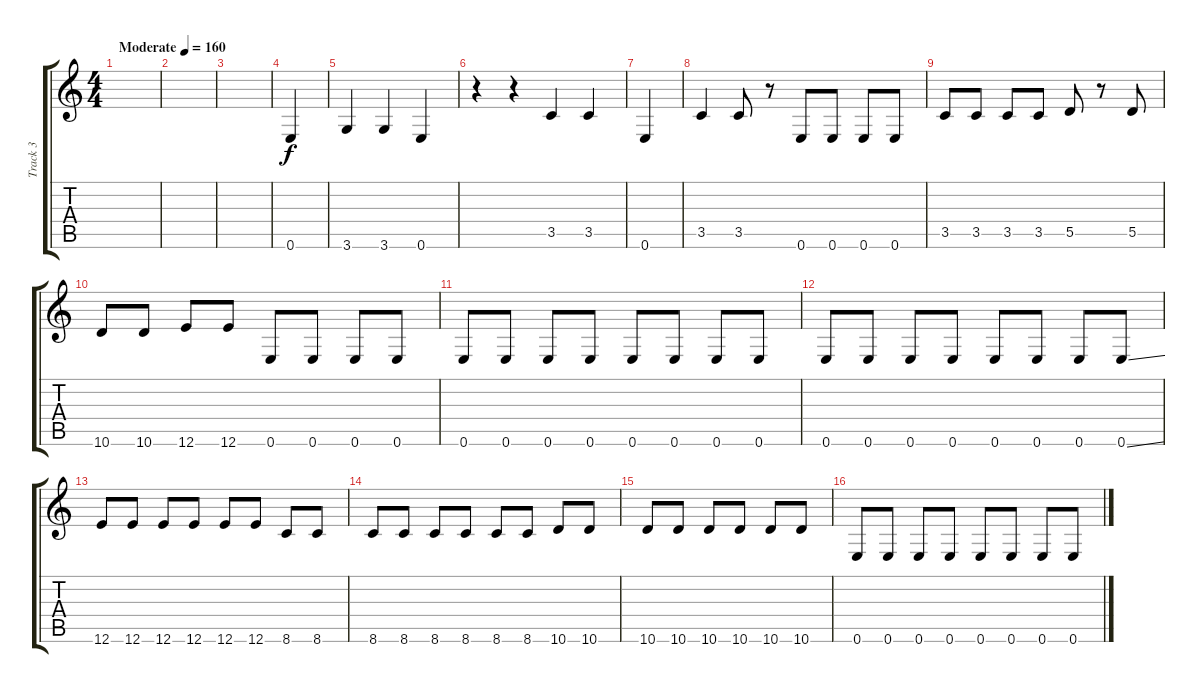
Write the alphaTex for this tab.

\track ("Track 3" "Track 3") {instrument electricbasspick}
\staff {score tabs}
\tuning (E4 B3 G3 D3 A2 E2) {hide}
\ts (4 4)
\tempo (160 "Moderate")
\clef g2
\ks c
|
|
|
0.6.4 |
3.6.4 3.6.4 0.6.4 |
r.4 r.4 3.5.4 3.5.4 |
0.6.4 |
3.5.4 3.5.8 r.8 0.6.8 0.6.8 0.6.8 0.6.8 |
3.5.8 3.5.8 3.5.8 3.5.8 5.5.8 r.8 5.5.8 |
10.6.8 10.6.8 12.6.8 12.6.8 0.6.8 0.6.8 0.6.8 0.6.8 |
0.6.8 0.6.8 0.6.8 0.6.8 0.6.8 0.6.8 0.6.8 0.6.8 |
0.6.8 0.6.8 0.6.8 0.6.8 0.6.8 0.6.8 0.6.8 0.6{ss}.8 |
12.6.8 12.6.8 12.6.8 12.6.8 12.6.8 12.6.8 8.6.8 8.6.8 |
8.6.8 8.6.8 8.6.8 8.6.8 8.6.8 8.6.8 10.6.8 10.6.8 |
10.6.8 10.6.8 10.6.8 10.6.8 10.6.8 10.6.8 |
0.6.8 0.6.8 0.6.8 0.6.8 0.6.8 0.6.8 0.6.8 0.6.8
